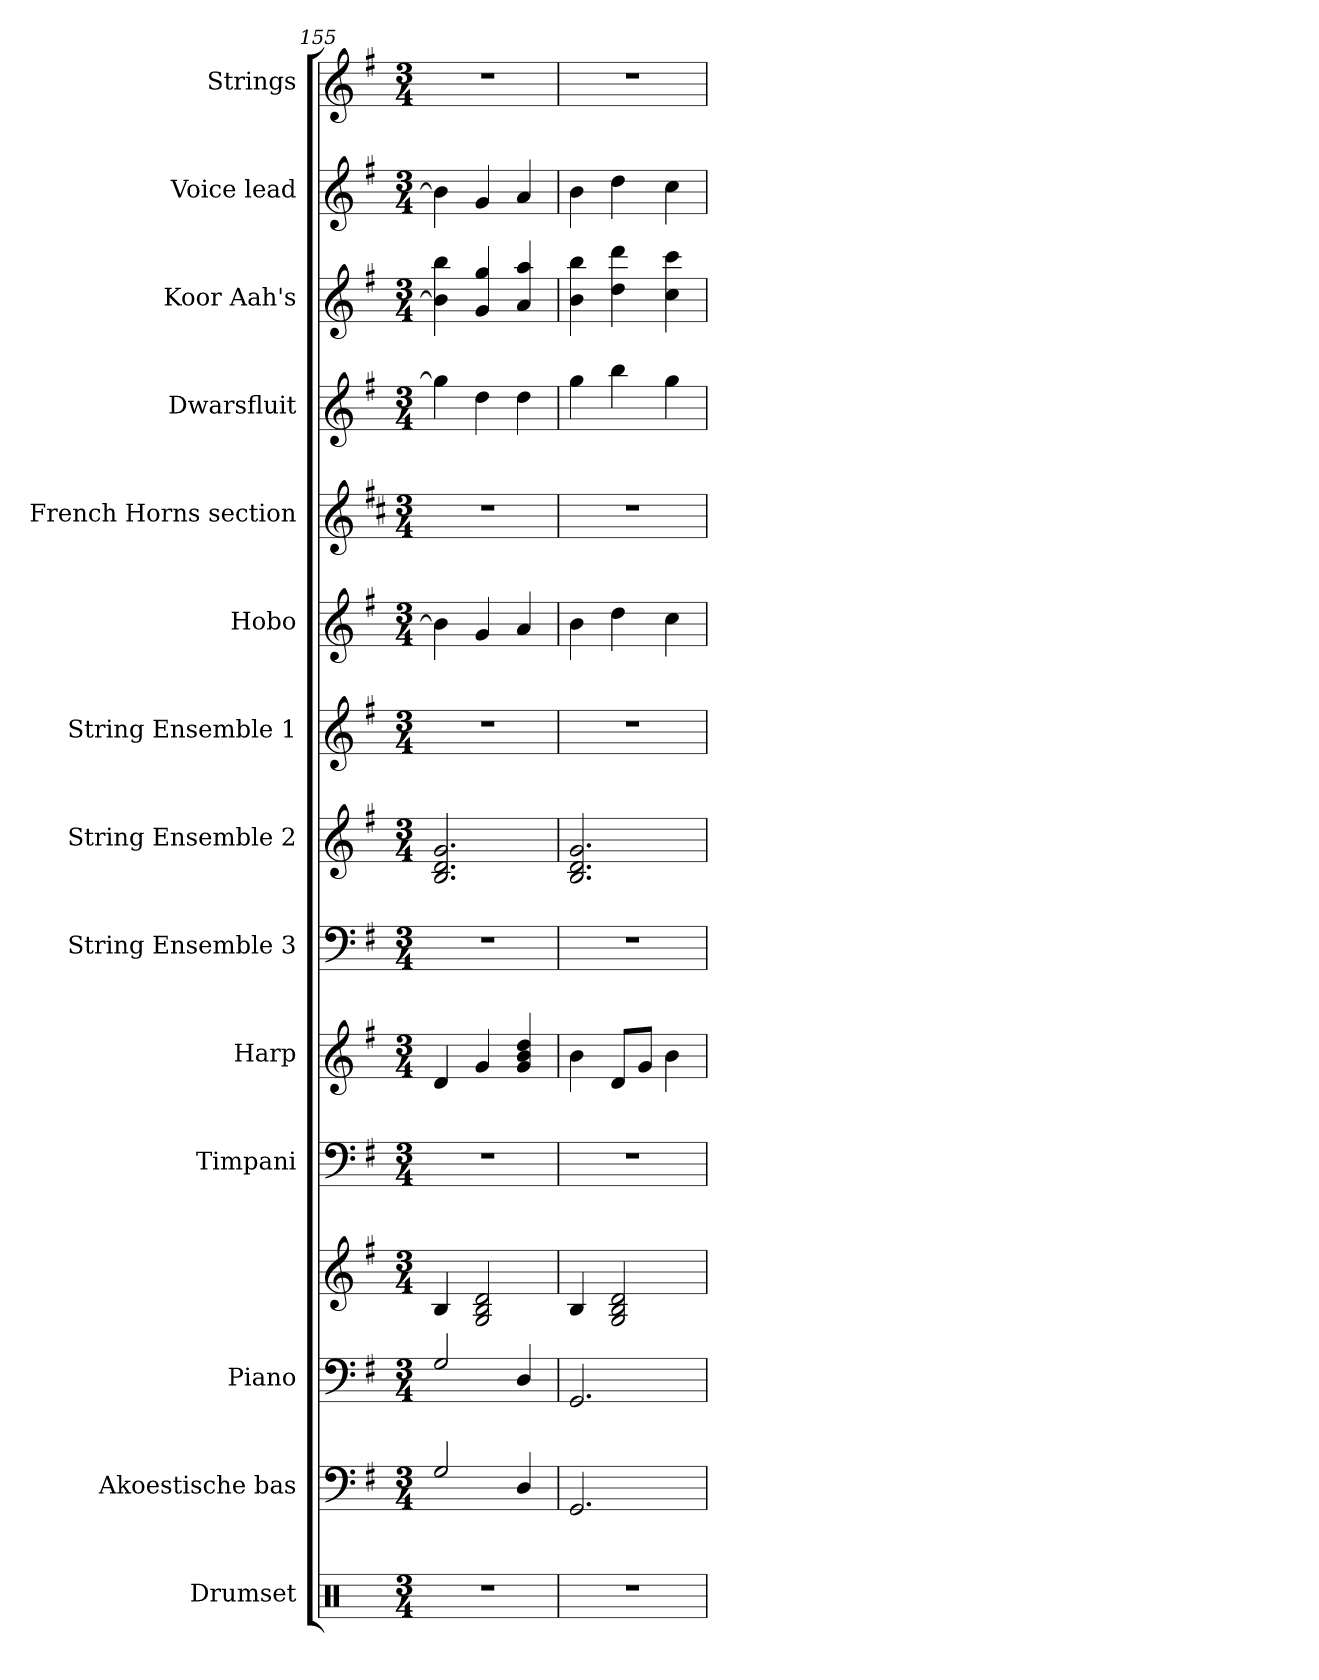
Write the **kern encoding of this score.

**kern	**kern	**kern	**kern	**kern	**kern	**kern	**kern	**kern	**kern	**kern	**kern	**kern	**kern	**kern
*part14	*part13	*part12	*part12	*part11	*part10	*part9	*part8	*part7	*part6	*part5	*part4	*part3	*part2	*part1
*staff15	*staff14	*staff13	*staff12	*staff11	*staff10	*staff9	*staff8	*staff7	*staff6	*staff5	*staff4	*staff3	*staff2	*staff1
*I"Drumset	*I"Akoestische bas	*I"Piano	*	*I"Timpani	*I"Harp	*I"String Ensemble 3	*I"String Ensemble 2	*I"String Ensemble 1	*I"Hobo	*I"French Horns section	*I"Dwarsfluit	*I"Koor Aah's	*I"Voice lead	*I"Strings
*I'D. set	*I'Bas	*I'Piano	*	*I'Timpani	*I'Harp	*I'String Ensemble 3	*I'String Ensemble 2	*I'String Ensemble 1	*I'Hobo	*I'French Horns section	*I'Dwarsfluit	*I'Koor Aah's	*I'Voice lead	*I'Strings
*clefX	*clefF4	*clefF4	*clefG2	*clefF4	*clefG2	*clefF4	*clefG2	*clefG2	*clefG2	*clefG2	*clefG2	*clefG2	*clefG2	*clefG2
*	*ITrd7c12	*	*	*	*	*	*	*	*	*ITrd4c7	*	*	*	*
*k[]	*k[f#]	*k[f#]	*k[f#]	*k[f#]	*k[f#]	*k[f#]	*k[f#]	*k[f#]	*k[f#]	*k[f#]	*k[f#]	*k[f#]	*k[f#]	*k[f#]
*M3/4	*M3/4	*M3/4	*M3/4	*M3/4	*M3/4	*M3/4	*M3/4	*M3/4	*M3/4	*M3/4	*M3/4	*M3/4	*M3/4	*M3/4
=155	=155	=155	=155	=155	=155	=155	=155	=155	=155	=155	=155	=155	=155	=155
2.r	2GG/	2G/	4B/	2.r	4d/	2.r	2.B/ 2.d/ 2.g/	2.r	4b\]	2.r	4gg\]	4b\] 4bb\	4b\]	2.r
.	.	.	2G/ 2B/ 2d/	.	4g/	.	.	.	4g/	.	4dd\	4g/ 4gg/	4g/	.
.	4DD/	4D/	.	.	4g/ 4b/ 4dd/	.	.	.	4a/	.	4dd\	4a/ 4aa/	4a/	.
!!LO:PB:g=z
=156	=156	=156	=156	=156	=156	=156	=156	=156	=156	=156	=156	=156	=156	=156
2.r	2.GGG/	2.GG/	4B/	2.r	4b\	2.r	2.B/ 2.d/ 2.g/	2.r	4b\	2.r	4gg\	4b\ 4bb\	4b\	2.r
.	.	.	2G/ 2B/ 2d/	.	8d/L	.	.	.	4dd\	.	4bb\	4dd\ 4ddd\	4dd\	.
.	.	.	.	.	8g/J	.	.	.	.	.	.	.	.	.
.	.	.	.	.	4b\	.	.	.	4cc\	.	4gg\	4cc\ 4ccc\	4cc\	.
=	=	=	=	=	=	=	=	=	=	=	=	=	=	=
*-	*-	*-	*-	*-	*-	*-	*-	*-	*-	*-	*-	*-	*-	*-
